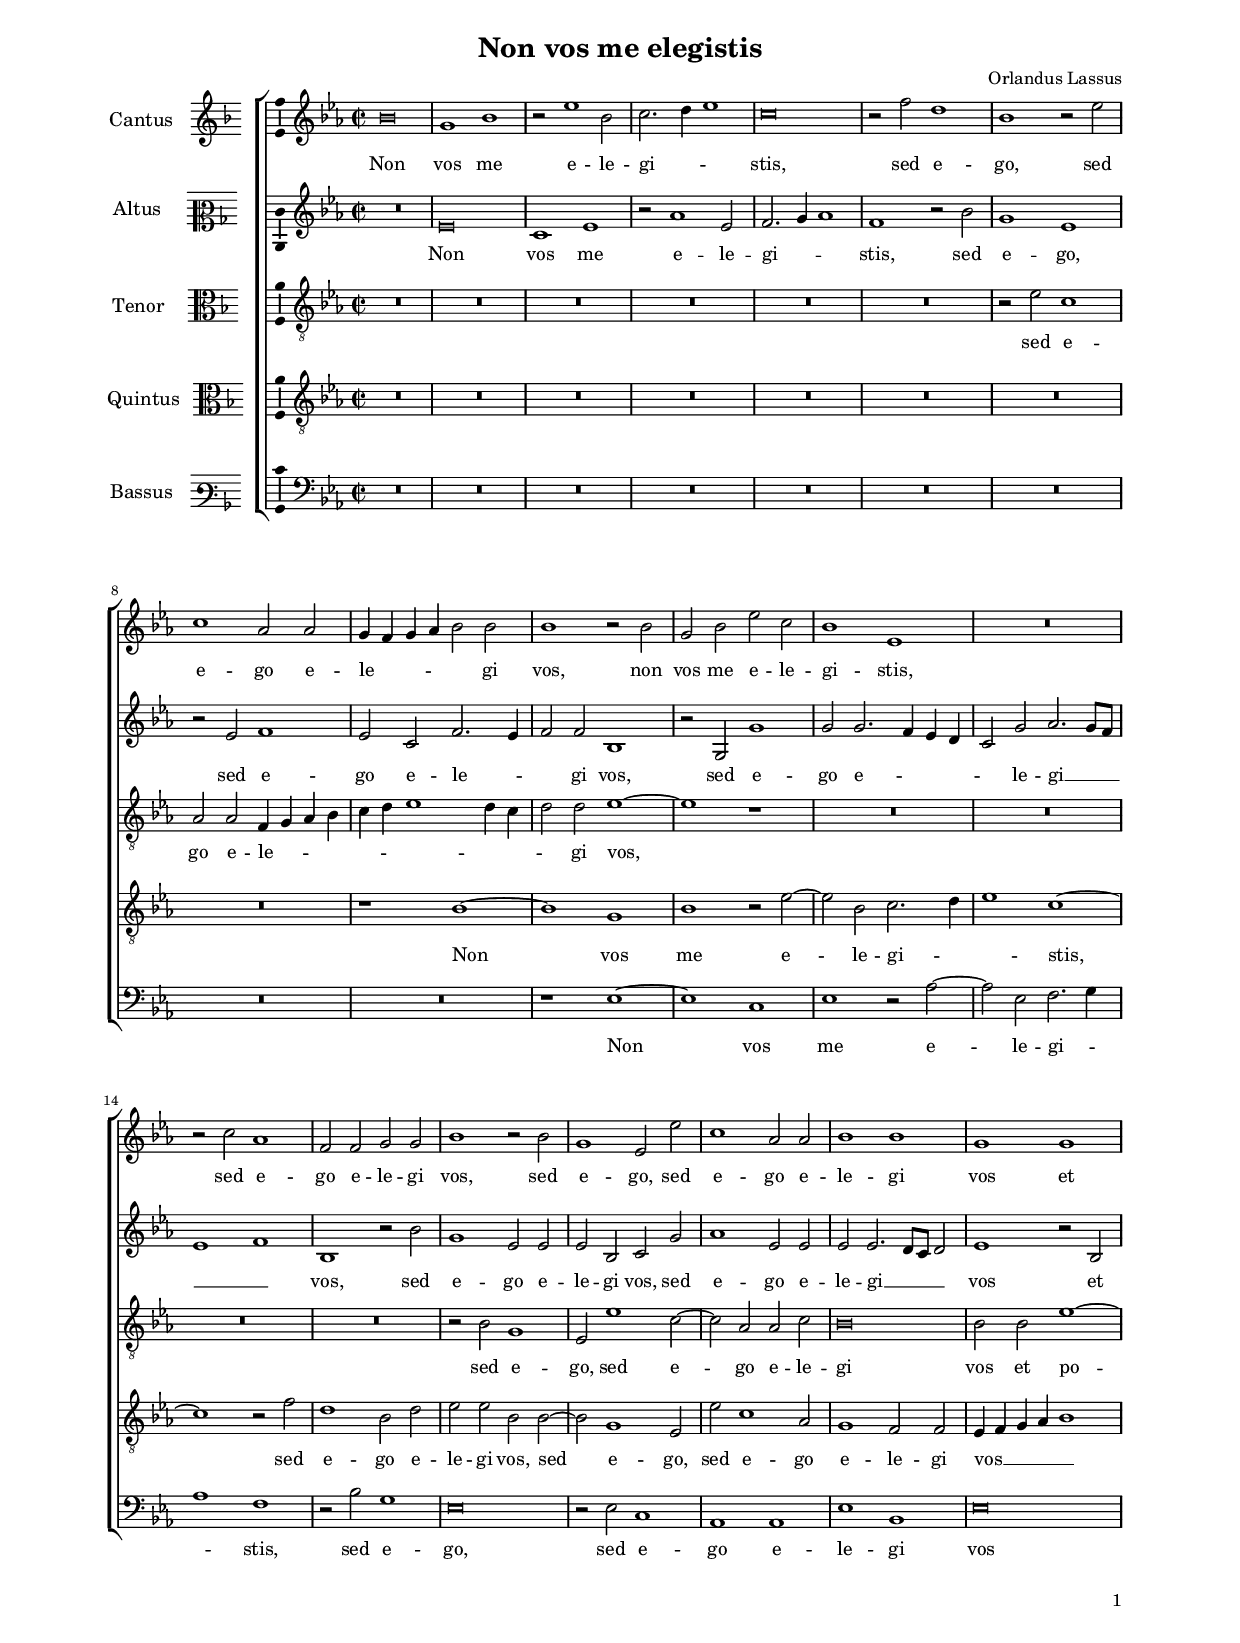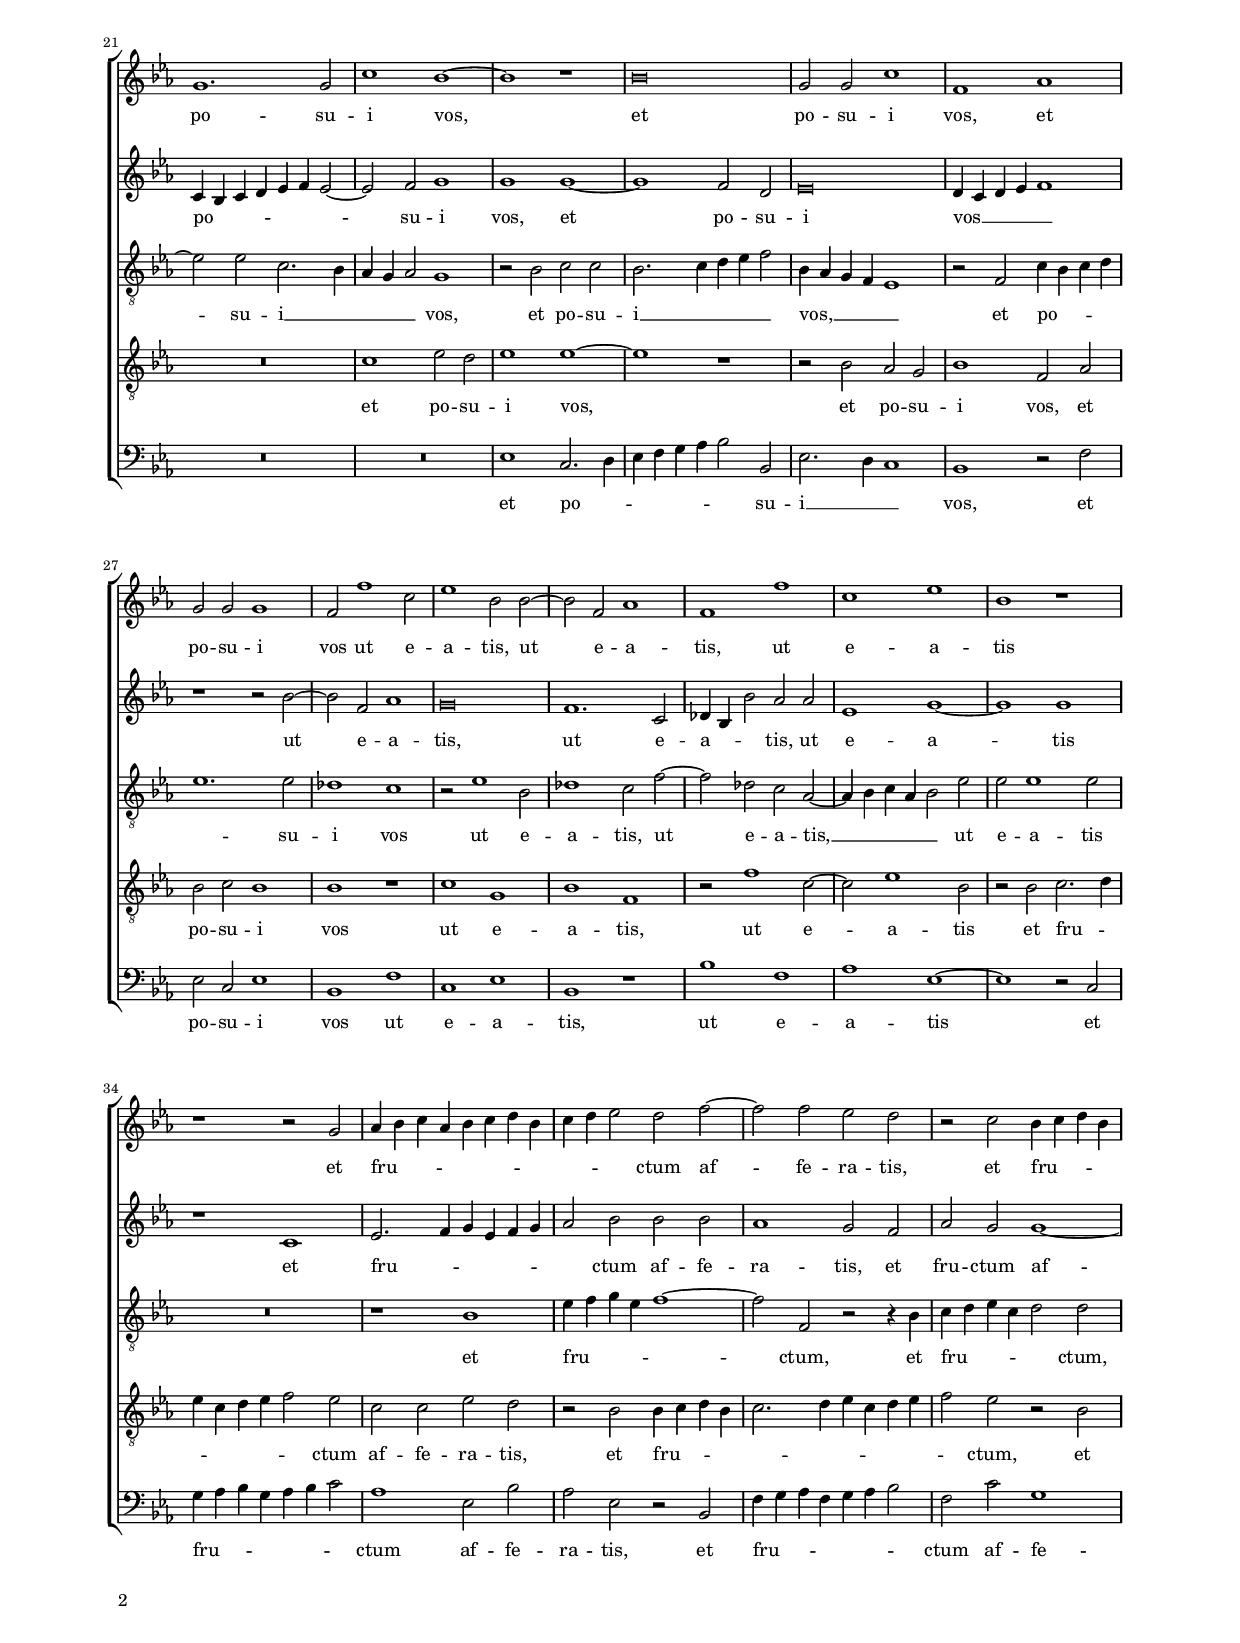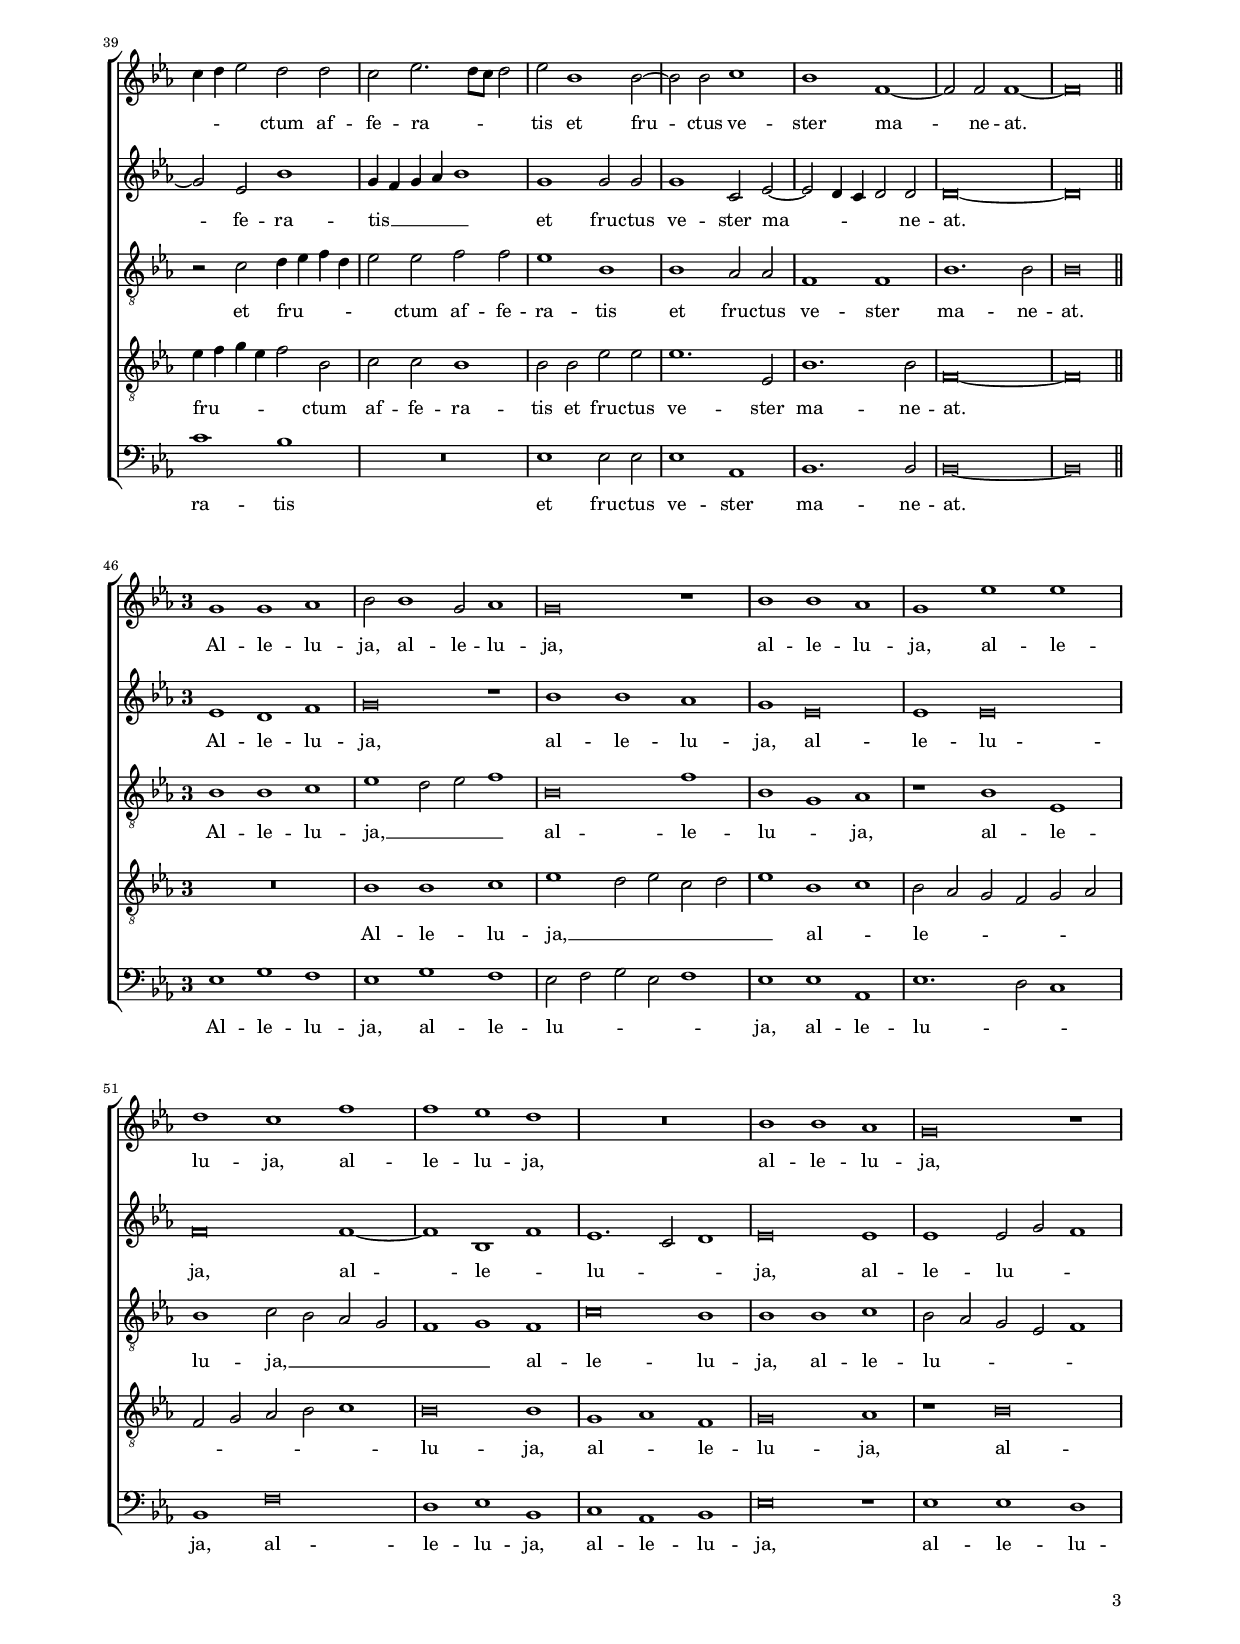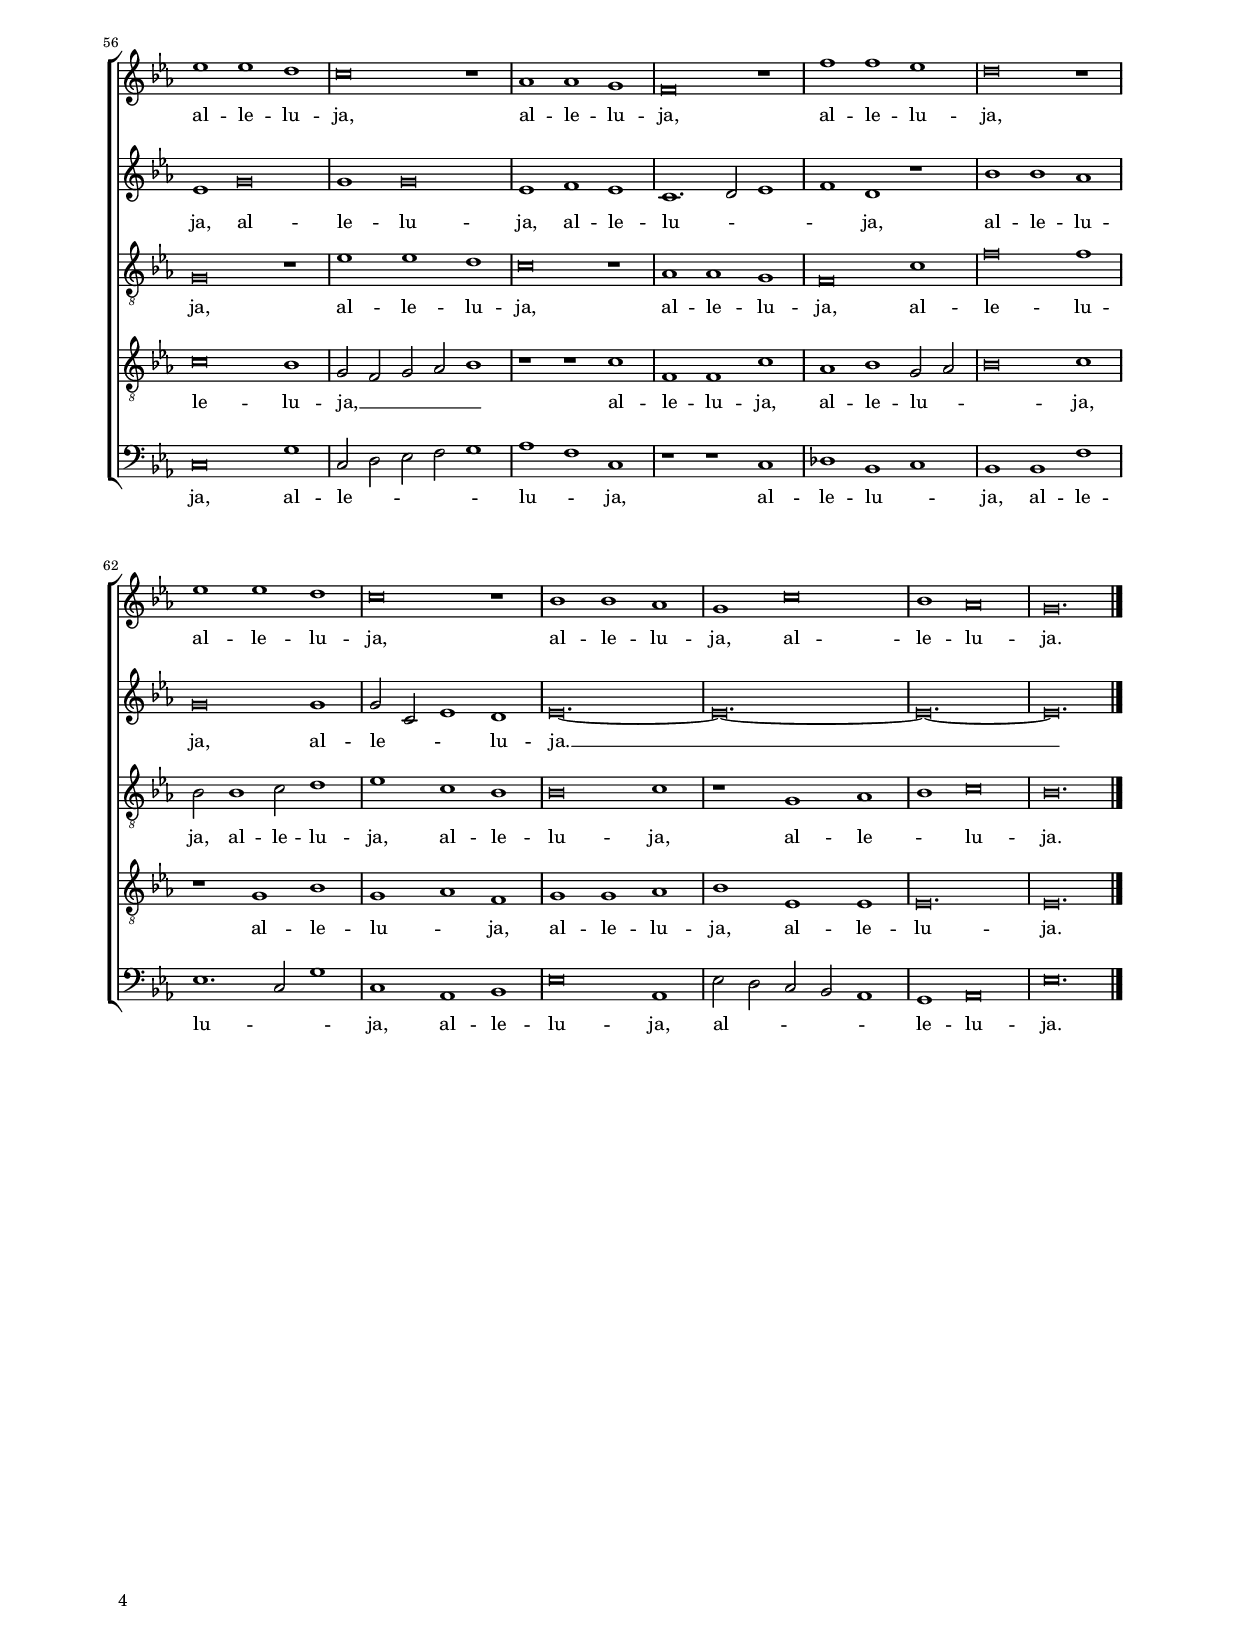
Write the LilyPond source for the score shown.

\header
{
  title="Non vos me elegistis"
  composer="Orlandus Lassus"
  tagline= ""
}

\version "2.22.0"
\include "deutsch.ly"
#(set-global-staff-size 15)
#(ly:set-option 'point-and-click #f)

	
\paper
	{
	top-margin = 1.8 \cm
	bottom-margin = 1.2 \cm
	left-margin = 2 \cm
	right-margin = 2 \cm
	ragged-bottom = ##f
	ragged-last-bottom = ##t
	print-page-number = ##f
	system-system-spacing = #'((basic-distance . 17) (minimum-distance . 14) (padding . 7) (strechability . 150))
    oddFooterMarkup=\markup   \fill-line { "" \fromproperty #'page:page-number-string }
    evenFooterMarkup=\markup  \fill-line { \fromproperty #'page:page-number-string "" }
    last-bottom-spacing = #'((basic-distance . 12) (minimum-distance . 7) (padding . 4))
%	min-systems-per-page = 3
	}

global = {
	\key f \major
	\time 2/2 \set Score.measureLength = #(ly:make-moment 2/1)
    \set Score.tempoHideNote = ##t
    \tempo 2 = 90
	\skip 1*2*45 \break \bar "||"
    \time 3/1 \once \override Score.TimeSignature.style = #'single-digit
    \tempo 1 = 135
	\skip 1*3*22 \bar "|."
	}

	ficta = { \once \set suggestAccidentals = ##t }
	
	forget = #(define-music-function (music) (ly:music?) #{
		\accidentalStyle forget
		$music
		\accidentalStyle default
		#})
        
        m= \melisma
        me = \melismaEnd

	
incipitcantus = \markup { \score {
	{
	\set Staff.instrumentName = \markup { \fontsize #1 "Cantus" }
	\key f \major
	\clef violin
	s4 \bar ""
	}
	\layout  {
	raggedright = ##t
	indent = 1.6 \cm
	line-width = 2.3 \cm
	\context { \Staff \remove Time_signature_engraver }
	}} \hspace #1 }
      
      
incipitaltus = \markup { \score {
	{
	\set Staff.instrumentName = \markup { \fontsize #1 "Altus" }
	\key f \major
	\clef mezzosoprano
	s4 \bar ""
	}
	\layout  {
	raggedright = ##t
	indent = 1.6 \cm
	line-width = 2.3 \cm
	\context { \Staff \remove Time_signature_engraver }
	}} \hspace #1 }


incipittenor = \markup { \score {
	{
	\set Staff.instrumentName = \markup { \fontsize #1 "Tenor" }
	\key f \major
	\clef alto
	s4 \bar ""
	}
	\layout  {
	raggedright = ##t
	indent = 1.6 \cm
	line-width = 2.3 \cm
	\context { \Staff \remove Time_signature_engraver }
	}} \hspace #1 }
      
      
incipitquintus = \markup { \score {
	{
	\set Staff.instrumentName = \markup { \fontsize #1 "Quintus" }
	\key f \major
	\clef alto
	s4 \bar ""
	}
	\layout  {
	raggedright = ##t
	indent = 1.6 \cm
	line-width = 2.3 \cm
	\context { \Staff \remove Time_signature_engraver }
	}} \hspace #1 }
      
      
incipitbassus = \markup { \score {
	{
	\set Staff.instrumentName = \markup { \fontsize #1 "Bassus" }
	\key f \major
	\clef varbaritone
	s4 \bar ""
	}
	\layout  {
	raggedright = ##t
	indent = 1.6 \cm
	line-width = 2.3 \cm
	\context { \Staff \remove Time_signature_engraver }
	}} \hspace #1 }


cantus =  \relative c''
	{
	c\breve
	a1 c
	r2 f1 c2
	d2. \m e4 f1 \me
%5
	d\breve |
	r2 g e1
	c1 r2 f
	d1 b2 b
	a4 \m g a b c2 \me c
%10
	c1 r2 c |
	a2 c f d
	c1 f,
	R\breve
	r2 d' b1
%15
	g2 g a a |
	c1 r2 c
	a1 f2 f'
	d1 b2 b
	c1 c
%20
	a1 a |
	a1. a2
	d1 c~
	c1 r
	c\breve
%25
	a2 a d1 |
	g,1 b
	a2 a a1
	g2 g'1 d2
	f1 c2 c~
%30
	c2 g b1 |
	g1 g'
	d1 f
	c1 r
	r1 r2 a
%35
	b4 \m c d b c d e c |
	d4 e f2 \me e g~
	g2 g f e
	r2 d c4 \m d e c
	d4 e f2 \me e e
%40
	d2 f2. \m e8 d e2 \me |
	f2 c1 c2~
	c2 c d1
	c1 g~
	g2 g g1~
%45
	g\breve | % hereafter begins triple section
	a1 a b
	c2 c1 a2 b1 |
	a\breve r1
	c1 c b |
%50
	a1 f' f |
	e1 d g
	g1 f e |
	R\breve.
	c1 c b
%55
	a\breve r1 |
	f'1 f e
	d\breve r1 |
	b1 b a
	g\breve r1
%60
	g'1 g f |
	e\breve r1
	f1 f e
	d\breve r1
	c1 c b
%65
	a1 d\breve |
	c1 b\breve
	a\breve.
	}
	

altus =  \relative c'
        {
	R\breve
	f\breve
	d1 f
	r2 b1 f2
%5
	g2. \m a4 b1 \me |
	g1 r2 c
	a1 f
	r2 f g1
	f2 d g2. \m f4
%10
	g2 \me g c,1 |
	r2 a a'1
	a2 a2. \m g4 f e
	d2 \me a' b2. \m a8 g
	f1 g \me
%15
	c,1 r2 c' |
	a1 f2 f
	f2 c d a'
	b1 f2 f
	f2 f2. \m e8 d e2 \me
%20
	f1 r2 c |
	d4 \m c d e f g f2~
	f2 \me g a1
	a1 a~
	a1 g2 e
%25
	f\breve |
	e4 \m d e f g1 \me
	r1 r2 c~
	c2 g b1
	a\breve
%30
	g1. d2 |
	es4 \m c c'2 \me b b
	f1 a~
	a1 a
	r1 d,
%35
	f2. \m g4 a f g a |
	b2 \me c c c
	b1 a2 g
	b2 a a1~
	a2 f c'1
%40
	a4 \m g a b c1 \me |
	a1 a2 a
	a1 d,2 f~
	f2 \m e4 d e2 \me e
	e\breve~
%45
	e\breve | % Hereafter begins triple time section
	f1 e g
	a\breve r1
	c1 c b
	a1 f\breve
%50
	f1 f\breve |
	g\breve g1~
	g1 c, \m g' \me
	f1. \m d2 e1 \me
	f\breve f1
%55
	f1 f2 \m a g1 \me |
	f1 a\breve
	a1 a\breve
	f1 g f
	d1. \m e2 f1 
%60
	g1 \me e r |
	c'1 c b
	a\breve a1
	a2 \m d, f1 \me e
	f\breve.~
%65
	f\breve.~ |
	f\breve.~
	f\breve.
	}
	


tenor =  \relative c'
	{
	R\breve
	R\breve
	R\breve
	R\breve
%5
	R\breve
	R\breve
	r2 f d1
	b2 b g4 \m a b c
	d4 e f1 e4 d
%10
	e2 \me e f1~ |
	f1 r
	R\breve
	R\breve
	R\breve
%15
	R\breve |
	r2 c a1
	f2 f'1 d2~
	d2 b b d
	c\breve
%20
	c2 c f1~ |
	f2 f d2. \m c4
	b4 a b2 \me a1
	r2 c d d
	c2. \m d4 e f g2 \me
%25
	c,4 \m b a g f1 \me |
	r2 g d'4 \m c d e
	f1. \me f2
	es1 d
	r2 f1 c2
%30
	es1 d2 g~ |
	g2 es d b~
	b4 \m c d b c2 \me f
	f2 f1 f2
	R\breve
%35
	r1 c |
	f4 \m g a f g1~
	g2 \me g, r2 r4 c
	d4 \m e f d e2 \me e
	r2 d e4 \m f g e
%40
	f2 \me f g g |
	f1 c
	c1 b2 b
	g1 g
	c1. c2
%45
	c\breve | % Hereafter begins triple time section
	c1 c d
	f1 \m e2 f g1 \me
	c,\breve g'1
	c,1 \m a \me b
%50
	r1 c f, |
	c'1 d2 \m c b a
	g1 a \me g
	d'\breve c1
	c1 c d
%55
	c2 \m b a f g1 \me |
	a\breve r1
	f'1 f e
	d\breve r1
	b1 b a
%60
	g\breve d'1 |
	g\breve g1
	c,2 c1 d2 e1
	f1 d c
	c\breve d1
%65
	r1 a b \m |
	c1 \me d\breve
	c\breve.
	}

	
quintus  =  \relative c'
	{
	R\breve
	R\breve
	R\breve
	R\breve
%5
	R\breve
	R\breve
	R\breve
	R\breve
	r1 c~
%10
	c1 a |
	c1 r2 f~
	f2 c d2. \m e4
	f1 \me d~
	d1 r2 g
%15
	e1 c2 e |
	f2 f c c~
	c2 a1 f2
	f'2 d1 b2
	a1 g2 g
%20
	f4 \m g a b c1 \me |
	R\breve
	d1 f2 e
	f1 f~
	f1 r
%25
	r2 c b a |
	c1 g2 b
	c2 d c1
	c1 r
	d1 a
%30
	c1 g |
	r2 g'1 d2~
	d2 f1 c2
	r2 c d2. \m e4
	f4 d e f g2 \me f
%35
	d2 d f e |
	r2 c c4 \m d e c
	d2. e4 f d e f
	g2 \me f r2 c
	f4 \m g a f g2 \me c,
%40
	d2 d c1 |
	c2 c f f
	f1. f,2
	c'1. c2
	g\breve~
%45
	g\breve | % Hereafter begins triple time section
	R\breve.
	c1 c d
	f1 \m e2 f d e
	f1 \me c \m d \me
%50
	c2 \m b a g a b |
	g2 a b c d1 \me
	c\breve c1
	a1 \m b \me g
	a\breve b1
%55
	r1 c\breve |
	d\breve c1
	a2 \m g a b c1 \me
	r1 r d
	g,1 g d'
%60
	b1 c a2 \m b |
	c\breve \me d1
	r1 a c
	a1 \m b \me g
	a1 a b
%65
	c1 f, f |
	f\breve.
	f\breve.
	}


bassus  =  \relative c
	{
	R\breve
	R\breve
	R\breve
	R\breve
%5
	R\breve
	R\breve
	R\breve
	R\breve
	R\breve
%10
	r1 f~
	f1 d
	f1 r2 b~
	b2 f g2. \m a4
	b1 \me g
%15
	r2 c a1 |
	f\breve
	r2 f d1
	b1 b
	f'1 c
%20
	f\breve |
	R\breve
	R\breve
	f1 d2. \m e4
	f4 g a b c2 \me c,
%25
	f2. \m e4 d1 \me |
	c1 r2 g'
	f2 d f1
	c1 g'
	d1 f
%30
	c1 r |
	c'1 g
	b1 f~
	f1 r2 d
	a'4 \m b c a b c d2 \me
%35
	b1 f2 c' |
	b2 f r c
	g'4 \m a b g a b c2 \me
	g2 d' a1
	d1 c
%40
	R\breve |
	f,1 f2 f
	f1 b,
	c1. c2
	c\breve~
%45
	c\breve | % Hereafter begins triple time section
	f1 a g
	f1 a g
	f2 \m g a f g1 \me
	f1 f b,
%50
	f'1. \m e2 d1 \me |
	c1 g'\breve
	e1 f c
	d1 b c
	f\breve r1
%55
	f1 f e |
	d\breve a'1
	d,2 \m e f g a1 \me
	b1 \m g \me d
	r1 r d
%60
	es1 c \m d \me |
	c1 c g'
	f1. \m d2 a'1 \me
	d,1 b c
	f\breve b,1
%65
	f'2 \m e d c b1 \me |
	a1 b\breve
	f'\breve.
	}
	
lyricscantus = \lyricmode {
	Non vos me e -- le -- gi -- stis,
	sed e -- go,
	sed e -- go e -- le -- gi vos,
	non vos me e -- le -- gi -- stis,
	sed e -- go e -- le -- gi vos,
	sed e -- go,
	sed e -- go e -- le -- gi vos
	et po -- su -- i vos,
	et po -- su -- i vos,
	et po -- su -- i vos
	ut e -- a -- tis,
	ut e -- a -- tis,
	ut e -- a -- tis
	et fru -- ctum af -- fe -- ra -- tis,
	et fru -- ctum af -- fe -- ra -- tis
	et fru -- ctus ve -- ster ma -- ne -- at.
	Al -- le -- lu -- ja,
	al -- le -- lu -- ja,
	al -- le -- lu -- ja,
	al -- le -- lu -- ja,
	al -- le -- lu -- ja,
	al -- le -- lu -- ja,
	al -- le -- lu -- ja,
	al -- le -- lu -- ja,
	al -- le -- lu -- ja,
	al -- le -- lu -- ja,
	al -- le -- lu -- ja,
	al -- le -- lu -- ja.
	}


lyricsaltus = \lyricmode {
	Non vos me e -- le -- gi -- stis,
	sed e -- go,
	sed e -- go e -- le -- gi vos,
	sed e -- go e -- le -- gi __ vos,
	sed e -- go e -- le -- gi vos,
	sed e -- go e -- le -- gi __ vos
	et po -- su -- i vos,
	et po -- su -- i vos __
	ut e -- a -- tis,
	ut e -- a -- tis,
	ut e -- a -- tis
	et fru -- ctum af -- fe -- ra -- tis,
	et fru -- ctum af -- fe -- ra -- tis __
	et fru -- ctus ve -- ster ma -- ne -- at.
	Al -- le -- lu -- ja,
	al -- le -- lu -- ja,
	al -- le -- lu -- ja,
	al -- le -- lu -- ja,
	al -- le -- lu -- ja,
	al -- le -- lu -- ja,
	al -- le -- lu -- ja,
	al -- le -- lu -- ja,
	al -- le -- lu -- ja. __
	}
	

lyricstenor = \lyricmode {
	sed e -- go e -- le -- gi vos,
	sed e -- go,
	sed e -- go e -- le -- gi vos
	et po -- su -- i __ vos,
	et po -- su -- i __ vos, __
	et po -- su -- i vos
	ut e -- a -- tis,
	ut e -- a -- tis, __
	ut e -- a -- tis
	et fru -- ctum,
	et fru -- ctum,
	et fru -- ctum af -- fe -- ra -- tis
	et fru -- ctus ve -- ster ma -- ne -- at.
	Al -- le -- lu -- ja, __
	al -- le -- lu -- ja,
	al -- le -- lu -- ja, __
	al -- le -- lu -- ja,
	al -- le -- lu -- ja,
	al -- le -- lu -- ja,
	al -- le -- lu -- ja,
	al -- le -- lu -- ja,
	al -- le -- lu -- ja,
	al -- le -- lu -- ja,
	al -- le -- lu -- ja.
	}

	
lyricsquintus = \lyricmode {
	Non vos me e -- le -- gi -- stis,
	sed e -- go e -- le -- gi vos,
	sed e -- go,
	sed e -- go e -- le -- gi vos __
	et po -- su -- i vos,
	et po -- su -- i vos,
	et po -- su -- i vos
	ut e -- a -- tis,
	ut e -- a -- tis
	et fru -- ctum af -- fe -- ra -- tis,
	et fru -- ctum,
	et fru -- ctum af -- fe -- ra -- tis
	et fru -- ctus ve -- ster ma -- ne -- at.
	Al -- le -- lu -- ja, __
	al -- le -- lu -- ja,
	al -- le -- lu -- ja,
	al -- le -- lu -- ja, __
	al -- le -- lu -- ja,
	al -- le -- lu -- ja,
	al -- le -- lu -- ja,
	al -- le -- lu -- ja,
	al -- le -- lu -- ja.
	}
	
	
lyricsbassus = \lyricmode {
	Non vos me e -- le -- gi -- stis,
	sed e -- go,
	sed e -- go e -- le -- gi vos
	et po -- su -- i __ vos,
	et po -- su -- i vos
	ut e -- a -- tis,
	ut e -- a -- tis
	et fru -- ctum af -- fe -- ra -- tis,
	et fru -- ctum af -- fe -- ra -- tis
	et fru -- ctus ve -- ster ma -- ne -- at.
	Al -- le -- lu -- ja,
	al -- le -- lu -- ja,
	al -- le -- lu -- ja,
	al -- le -- lu -- ja,
	al -- le -- lu -- ja,
	al -- le -- lu -- ja,
	al -- le -- lu -- ja,
	al -- le -- lu -- ja,
	al -- le -- lu -- ja,
	al -- le -- lu -- ja,
	al -- le -- lu -- ja.
	}
	

\score
{       
    \transpose f es {
	\new ChoirStaff \with { \override StaffGrouper.staff-staff-spacing.basic-distance = #12 }
	<<
	
	\new Staff << \global
	\new Voice="v1" {
		\set Staff.instrumentName=\incipitcantus
		\set Staff.midiInstrument = "reed organ"
		\clef "treble"
		\cantus }
	\new Lyrics \lyricsto "v1" {\lyricscantus }
	>>

	
	\new Staff << \global
	\new Voice="v2" {
		\set Staff.instrumentName=\incipitaltus
		\set Staff.midiInstrument = "reed organ"
		\clef "treble" 
		\altus}
	\new Lyrics \lyricsto "v2" {\lyricsaltus }
	>>

	
	\new Staff << \global
	\new Voice="v3" {
		\set Staff.instrumentName=\incipittenor
		\set Staff.midiInstrument = "reed organ"
		\clef "G_8"
		\tenor }
	\new Lyrics \lyricsto "v3" {\lyricstenor }
	>>
	
	
	\new Staff << \global
	\new Voice="v5" {
		\set Staff.instrumentName=\incipitquintus
		\set Staff.midiInstrument = "reed organ"
		\clef "G_8"
		\quintus}
	\new Lyrics \lyricsto "v5" {\lyricsquintus }
	>>
	
	
	\new Staff << \global
	\new Voice="v4" {
		\set Staff.instrumentName=\incipitbassus
		\set Staff.midiInstrument = "reed organ"
		\clef "bass" 
		\bassus }
	\new Lyrics \lyricsto "v4" {\lyricsbassus}
	>>
	>>
    } % transpose
		
	\layout
	{
	indent = 2.5\cm
	\context { \Lyrics \override VerticalAxisGroup.nonstaff-relatedstaff-spacing.padding = #1.5 }
%	\context { \Lyrics \override LyricText.font-size = #1 }
	\context { \Staff \override TimeSignature.break-visibility = #end-of-line-invisible }
	\context { \Staff \consists "Ambitus_engraver" }
%   \context { \Staff \consists "Custos_engraver" }
%   \context { \Staff \override Custos.style = #'mensural }
%	\context { \Voice \override Slur.transparent = ##t }
	\context { \Score \override BarNumber.padding = #2 }
	\context { \Voice \override NoteHead.style = #'baroque }
	}
	
\midi
	{

	}
	
}


% EOF
